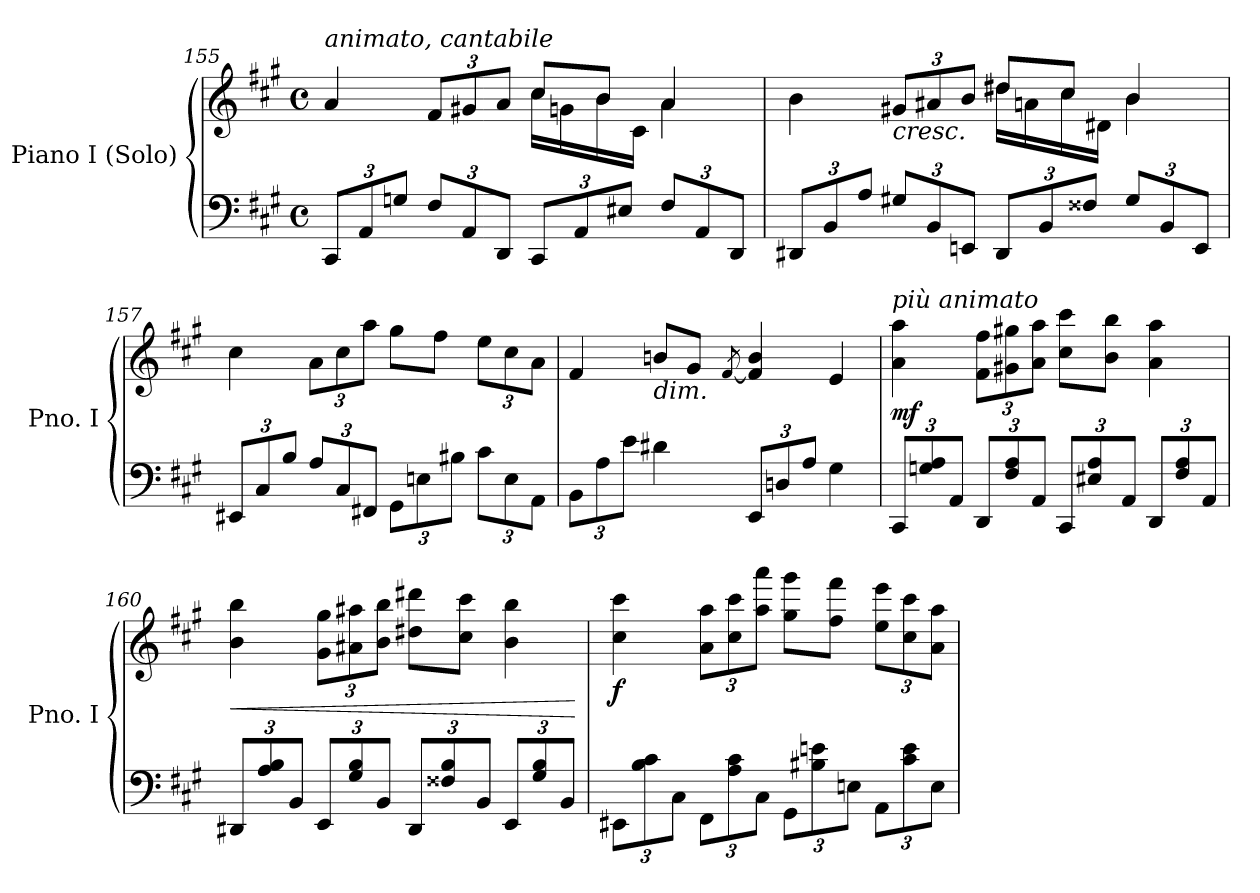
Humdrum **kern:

**kern	**kern	**dynam
*part1	*part1	*part1
*staff2	*staff1	*staff1/2
*I"Piano I (Solo)	*	*
*I'Pno. I	*	*
*clefF4	*clefG2	*
*k[f#c#g#]	*k[f#c#g#]	*
*M4/4	*M4/4	*
*met(c)	*met(c)	*
=155	=155	=155
*	*^	*
!	!LO:TX:a:i:t=animato, cantabile	!	!
12CC#/L	4a/	2ryy	.
12AA/	.	.	.
12Gn/J	.	.	.
*	*Xbrackettup	*	*
12F#/L	12f#/L	.	.
12AA/	12g#X/	.	.
12DD/J	12a/J	.	.
12CC#/L	8cc#/L	16cc#\LL	.
.	.	16gn\	.
12AA/	.	.	.
.	8b/J	16b\	.
12E#X/J	.	.	.
.	.	16c#\JJ	.
12F#/L	4a/	4a\	.
12AA/	.	.	.
12DD/J	.	.	.
!!LO:PB:g=z	!!
=156	=156	=156	=156
12DD#X/L	4b\	2ryy	.
12BB/	.	.	.
12A/J	.	.	.
!	!LO:TX:b:i:t=cresc.	!	!
12G#X/L	12g#X/L	.	.
12BB/	12a#X/	.	.
12EEn/J	12b/J	.	.
12DD#/L	8dd#X/L	16dd#\LL	.
.	.	16an\	.
12BB/	.	.	.
.	8cc#/J	16cc#\	.
12F##X/J	.	.	.
.	.	16d#X\JJ	.
12G#/L	4b/	4b\	.
12BB/	.	.	.
12EE/J	.	.	.
*	*v	*v	*
=157	=157	=157
12EE#X/L	4cc#\	.
12C#/	.	.
12B/J	.	.
12A/L	12a\L	.
12C#/	12cc#\	.
12FF#X/J	12aa\J	.
12GG#\L	8gg#\L	.
12En\	.	.
.	8ff#\J	.
12B#X\J	.	.
12c#\L	12ee\L	.
12E\	12cc#\	.
12AA\J	12a\J	.
=158	=158	=158
*Xbrackettup	*	*
12BB\L	4f#/	.
12A\	.	.
12e\J	.	.
!	!LO:TX:b:i:t=dim.	!
4d#X\	8bn/L	.
.	8g#/J	.
.	[8qf#/	.
12EE/L	4f#/] 4b/	.
12Dn/	.	.
12A/J	.	.
4G#\	4e/	.
!!LO:LB:g=z
=159	=159	=159
!	!LO:TX:a:i:t=più animato	!
!	!	!LO:DY:b
12CC#/L	4a\ 4aa\	mf
12Gn/ 12A/	.	.
12AA/J	.	.
12DD/L	12f#\ 12ff#\L	.
12F#/ 12A/	12g#X\ 12gg#X\	.
12AA/J	12a\ 12aa\J	.
12CC#/L	8cc#\ 8ccc#\L	.
12E#X/ 12A/	.	.
.	8b\ 8bb\J	.
12AA/J	.	.
12DD/L	4a\ 4aa\	.
12F#/ 12A/	.	.
12AA/J	.	.
=160	=160	=160
!	!	!LO:HP:b
12DD#X/L	4b\ 4bb\	<
12A/ 12B/	.	.
12BB/J	.	.
12EE/L	12g#\ 12gg#\L	.
12G#/ 12B/	12a#X\ 12aa#X\	.
12BB/J	12b\ 12bb\J	.
12DD#/L	8dd#X\ 8ddd#X\L	.
12F##X/ 12B/	.	.
.	8cc#\ 8ccc#\J	.
12BB/J	.	.
12EE/L	4b\ 4bb\	.
12G#/ 12B/	.	.
12BB/J	.	.
.	.	[
=161	=161	=161
!	!	!LO:DY:b
12EE#X\L	4cc#\ 4ccc#\	f
12B\ 12c#\	.	.
12C#\J	.	.
12FF#\L	12a\ 12aa\L	.
12A\ 12c#\	12cc#\ 12ccc#\	.
12C#\J	12aa\ 12aaa\J	.
12GG#\L	8gg#\ 8ggg#\L	.
12B#X\ 12en\	.	.
.	8ff#\ 8fff#\J	.
12En\J	.	.
12AA\L	12ee\ 12eee\L	.
12c#\ 12e\	12cc#\ 12ccc#\	.
12E\J	12a\ 12aa\J	.
=	=	=
*-	*-	*-
